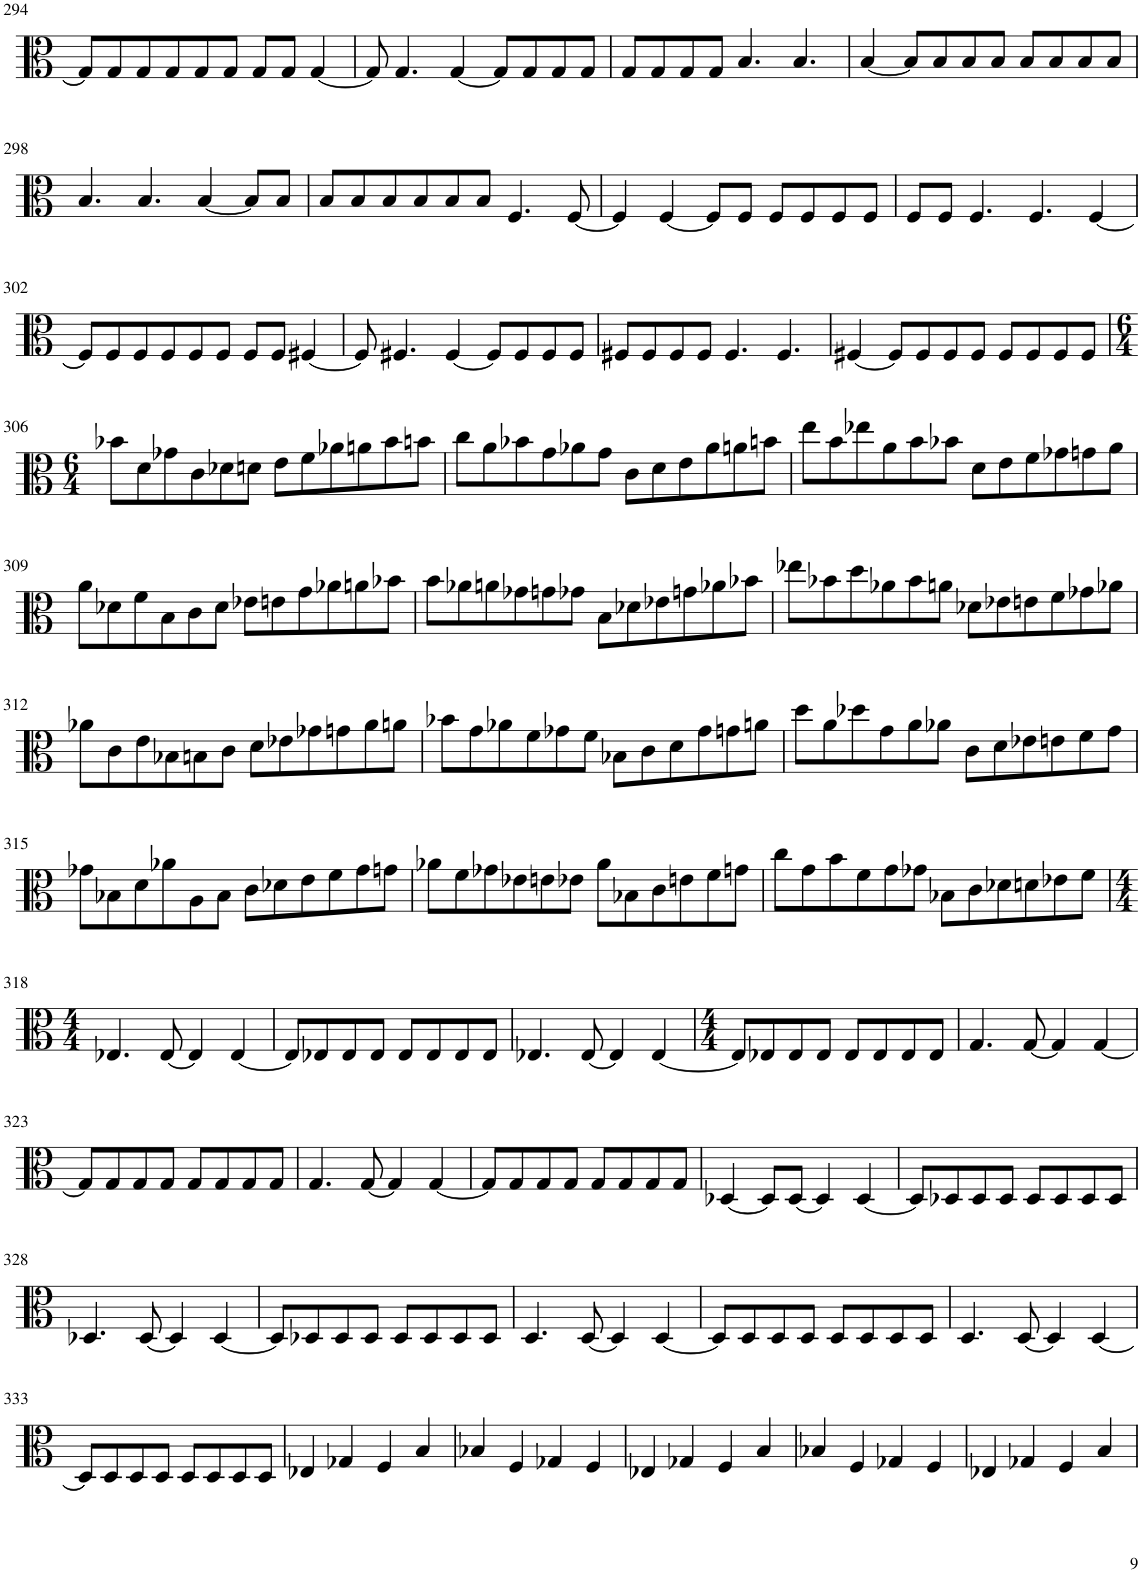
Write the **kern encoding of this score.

**kern
*part1
*staff1
*I"Viola
*I'Vla.
!!LO:PB:g=z
*clefC3
*k[]
*M5/4
=294
8G/L]
8G/
8G/
8G/
8G/
8G/J
8G/L
8G/J
[4G/
=295
8G/]
4.G/
[4G/
8G/L]
8G/
8G/
8G/J
=296
8G/L
8G/
8G/
8G/J
4.B/
4.B/
=297
[4B/
8B/L]
8B/
8B/
8B/J
8B/L
8B/
8B/
8B/J
!!LO:LB:g=z
=298
4.B/
4.B/
[4B/
8B/L]
8B/J
=299
8B/L
8B/
8B/
8B/
8B/
8B/J
4.F/
[8F/
=300
4F/]
[4F/
8F/L]
8F/J
8F/L
8F/
8F/
8F/J
=301
8F/L
8F/J
4.F/
4.F/
[4F/
!!LO:LB:g=z
=302
8F/L]
8F/
8F/
8F/
8F/
8F/J
8F/L
8F/J
[4F#X/
=303
8F#/]
4.F#X/
[4F#/
8F#/L]
8F#/
8F#/
8F#/J
=304
8F#X/L
8F#/
8F#/
8F#/J
4.F#/
4.F#/
=305
[4F#X/
8F#/L]
8F#/
8F#/
8F#/J
8F#/L
8F#/
8F#/
8F#/J
!!LO:LB:g=z
=306
*M6/4
8b-X\L
8d\
8g-X\
8c\
8d-X\
8dn\J
8e\L
8f\
8a-X\
8an\
8b-\
8bn\J
=307
8cc\L
8a\
8b-X\
8g\
8a-X\
8g\J
8c\L
8d\
8e\
8a-\
8an\
8bn\J
=308
8ee\L
8b\
8ee-X\
8a\
8b\
8b-X\J
8d\L
8e\
8f\
8g-X\
8gn\
8a\J
!!LO:LB:g=z
=309
8a\L
8d-X\
8f\
8B\
8c\
8d-\J
8e-X\L
8en\
8g\
8a-X\
8an\
8b-X\J
=310
8b\L
8a-X\
8an\
8g-X\
8gn\
8g-X\J
8B\L
8d-X\
8e-X\
8gn\
8a-X\
8b-X\J
=311
8ee-X\L
8b-X\
8dd\
8a-X\
8b-\
8an\J
8d-X\L
8e-X\
8en\
8f\
8g-X\
8a-X\J
!!LO:LB:g=z
=312
8a-X\L
8c\
8e\
8B-X\
8Bn\
8c\J
8d\L
8e-X\
8g-X\
8gn\
8a-\
8an\J
=313
8b-X\L
8g\
8a-X\
8f\
8g-X\
8f\J
8B-X\L
8c\
8d\
8g-\
8gn\
8an\J
=314
8dd\L
8a\
8dd-X\
8g\
8a\
8a-X\J
8c\L
8d\
8e-X\
8en\
8f\
8g\J
!!LO:LB:g=z
=315
8g-X\L
8B-X\
8d\
8a-X\
8A\
8B-\J
8c\L
8d-X\
8e\
8f\
8g-\
8gn\J
=316
8a-X\L
8f\
8g-X\
8e-X\
8en\
8e-X\J
8a-\L
8B-X\
8c\
8en\
8f\
8gn\J
=317
8cc\L
8g\
8b\
8f\
8g\
8g-X\J
8B-X\L
8c\
8d-X\
8dn\
8e-X\
8f\J
!!LO:LB:g=z
=318
*M4/4
4.E-X/
[8E-/
4E-/]
[4E-/
=319
8E-/L]
8E-X/
8E-/
8E-/J
8E-/L
8E-/
8E-/
8E-/J
=320
4.E-X/
[8E-/
4E-/]
[4E-/
=321
*M4/4
8E-/L]
8E-X/
8E-/
8E-/J
8E-/L
8E-/
8E-/
8E-/J
=322
4.G/
[8G/
4G/]
[4G/
!!LO:LB:g=z
=323
8G/L]
8G/
8G/
8G/J
8G/L
8G/
8G/
8G/J
=324
4.G/
[8G/
4G/]
[4G/
=325
8G/L]
8G/
8G/
8G/J
8G/L
8G/
8G/
8G/J
=326
[4D-X/
8D-/L]
[8D-/J
4D-/]
[4D-/
=327
8D-/L]
8D-X/
8D-/
8D-/J
8D-/L
8D-/
8D-/
8D-/J
!!LO:LB:g=z
=328
4.D-X/
[8D-/
4D-/]
[4D-/
=329
8D-/L]
8D-X/
8D-/
8D-/J
8D-/L
8D-/
8D-/
8D-/J
=330
4.D/
[8D/
4D/]
[4D/
=331
8D/L]
8D/
8D/
8D/J
8D/L
8D/
8D/
8D/J
=332
4.D/
[8D/
4D/]
[4D/
!!LO:LB:g=z
=333
8D/L]
8D/
8D/
8D/J
8D/L
8D/
8D/
8D/J
=334
4E-X/
4G-X/
4F/
4B/
=335
4B-X/
4F/
4G-X/
4F/
=336
4E-X/
4G-X/
4F/
4B/
=337
4B-X/
4F/
4G-X/
4F/
=338
4E-X/
4G-X/
4F/
4B/
=
*-
